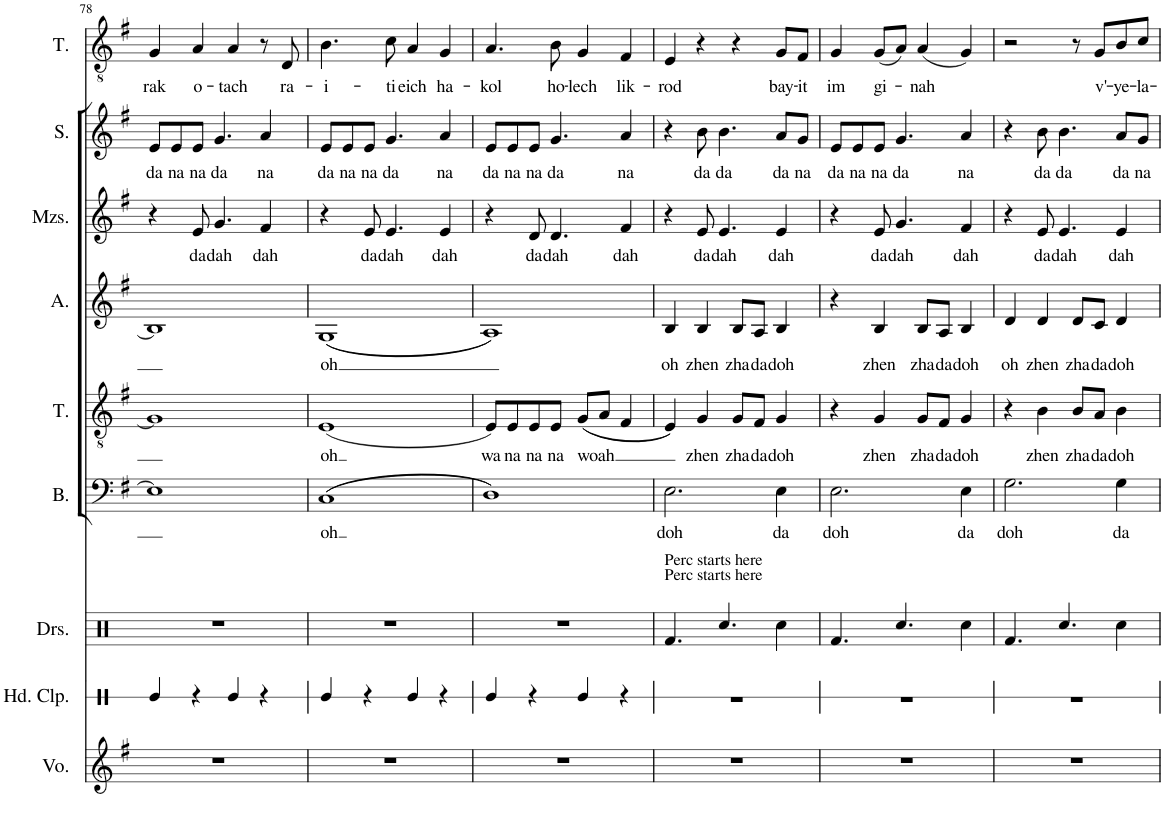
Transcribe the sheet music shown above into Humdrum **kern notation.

**kern	**kern	**kern	**kern	**text	**kern	**text	**kern	**text	**kern	**text	**kern	**text	**kern	**text
*part9	*part8	*part7	*part6	*part6	*part5	*part5	*part4	*part4	*part3	*part3	*part2	*part2	*part1	*part1
*staff9	*staff8	*staff7	*staff6	*staff6	*staff5	*staff5	*staff4	*staff4	*staff3	*staff3	*staff2	*staff2	*staff1	*staff1
*I"Voice	*I"Hand Clap	*I"Drumset	*I"Bass	*	*I"Tenor	*	*I"Alto	*	*I"Mezzo-soprano	*	*I"Soprano	*	*I"Tenor	*
*I'Vo.	*I'Hd. Clp.	*I'Drs.	*I'B.	*	*I'T.	*	*I'A.	*	*I'Mzs.	*	*I'S.	*	*I'T.	*
!!LO:PB:g=z
*clefG2	*clefX	*clefX	*clefF4	*	*clefGv2	*	*clefG2	*	*clefG2	*	*clefG2	*	*clefGv2	*
*k[f#]	*k[]	*k[]	*k[f#]	*	*k[f#]	*	*k[f#]	*	*k[f#]	*	*k[f#]	*	*k[f#]	*
*M4/4	*M4/4	*M4/4	*M4/4	*	*M4/4	*	*M4/4	*	*M4/4	*	*M4/4	*	*M4/4	*
*met(c)	*met(c)	*met(c)	*met(c)	*	*met(c)	*	*met(c)	*	*met(c)	*	*met(c)	*	*met(c)	*
=78	=78	=78	=78	=78	=78	=78	=78	=78	=78	=78	=78	=78	=78	=78
!	!	!	!	!	!	!	!	!	!	!	!	!LO:LY:b	!	!LO:LY:b
1r	4Re/	1r	1E]	.	1G]	.	1B]	.	4r	.	8e/L	da	4G/	rak
!	!	!	!	!	!	!	!	!	!	!	!	!LO:LY:b	!	!
.	.	.	.	.	.	.	.	.	.	.	8e/	na	.	.
!	!	!	!	!	!	!	!	!	!	!LO:LY:b	!	!LO:LY:b	!	!LO:LY:b
.	4r	.	.	.	.	.	.	.	8e/	da	8e/J	na	4A/	o-
!	!	!	!	!	!	!	!	!	!	!LO:LY:b	!	!LO:LY:b	!	!
.	.	.	.	.	.	.	.	.	4.g/	dah	4.g/	da	.	.
!	!	!	!	!	!	!	!	!	!	!	!	!	!	!LO:LY:b
.	4Re/	.	.	.	.	.	.	.	.	.	.	.	4A/	-tach
!	!	!	!	!	!	!	!	!	!	!LO:LY:b	!	!LO:LY:b	!	!
.	4r	.	.	.	.	.	.	.	4f#/	dah	4a/	na	8r	.
!	!	!	!	!	!	!	!	!	!	!	!	!	!	!LO:LY:b
.	.	.	.	.	.	.	.	.	.	.	.	.	8D/	ra-
=79	=79	=79	=79	=79	=79	=79	=79	=79	=79	=79	=79	=79	=79	=79
!	!	!	!	!LO:LY:b	!	!LO:LY:b	!	!LO:LY:b	!	!	!	!LO:LY:b	!	!LO:LY:b
1r	4Re/	1r	((1C	oh	(1E	oh	((1G	oh	4r	.	8e/L	da	4.B\	-i-
!	!	!	!	!	!	!	!	!	!	!	!	!LO:LY:b	!	!
.	.	.	.	.	.	.	.	.	.	.	8e/	na	.	.
!	!	!	!	!	!	!	!	!	!	!LO:LY:b	!	!LO:LY:b	!	!
.	4r	.	.	.	.	.	.	.	8e/	da	8e/J	na	.	.
!	!	!	!	!	!	!	!	!	!	!LO:LY:b	!	!LO:LY:b	!	!LO:LY:b
.	.	.	.	.	.	.	.	.	4.e/	dah	4.g/	da	8c\	-ti
!	!	!	!	!	!	!	!	!	!	!	!	!	!	!LO:LY:b
.	4Re/	.	.	.	.	.	.	.	.	.	.	.	4A/	eich
!	!	!	!	!	!	!	!	!	!	!LO:LY:b	!	!LO:LY:b	!	!LO:LY:b
.	4r	.	.	.	.	.	.	.	4e/	dah	4a/	na	4G/	ha-
=80	=80	=80	=80	=80	=80	=80	=80	=80	=80	=80	=80	=80	=80	=80
!	!	!	!	!	!	!LO:LY:b	!	!	!	!	!	!LO:LY:b	!	!LO:LY:b
1r	4Re/	1r	1D))	.	8E/L)	wa	1A))	.	4r	.	8e/L	da	4.A/	-kol
!	!	!	!	!	!	!LO:LY:b	!	!	!	!	!	!LO:LY:b	!	!
.	.	.	.	.	8E/	na	.	.	.	.	8e/	na	.	.
!	!	!	!	!	!	!LO:LY:b	!	!	!	!LO:LY:b	!	!LO:LY:b	!	!
.	4r	.	.	.	8E/	na	.	.	8d/	da	8e/J	na	.	.
!	!	!	!	!	!	!LO:LY:b	!	!	!	!LO:LY:b	!	!LO:LY:b	!	!LO:LY:b
.	.	.	.	.	8E/J	na	.	.	4.d/	dah	4.g/	da	8B\	ho-
!	!	!	!	!	!	!LO:LY:b	!	!	!	!	!	!	!	!LO:LY:b
.	4Re/	.	.	.	((8G/L	woah	.	.	.	.	.	.	4G/	-lech
.	.	.	.	.	8A/J	.	.	.	.	.	.	.	.	.
!	!	!	!	!	!	!	!	!	!	!LO:LY:b	!	!LO:LY:b	!	!LO:LY:b
.	4r	.	.	.	4F#/	.	.	.	4f#/	dah	4a/	na	4F#/	lik-
=81	=81	=81	=81	=81	=81	=81	=81	=81	=81	=81	=81	=81	=81	=81
!	!	!LO:TX:a:t=Perc starts here	!	!	!	!	!	!	!	!	!	!	!	!
!	!	!LO:TX:a:t=Perc starts here	!	!	!	!	!	!	!	!	!	!	!	!
!	!	!	!	!LO:LY:b	!	!	!	!LO:LY:b	!	!	!	!	!	!LO:LY:b
1r	1r	4.Rf/	2.E\	doh	4E/))	.	4B/	oh	4r	.	4r	.	4E/	-rod
!	!	!	!	!	!	!LO:LY:b	!	!LO:LY:b	!	!LO:LY:b	!	!LO:LY:b	!	!
.	.	.	.	.	4G/	zhen	4B/	zhen	8e/	da	8b\	da	4r	.
!	!	!	!	!	!	!	!	!	!	!LO:LY:b	!	!LO:LY:b	!	!
.	.	4.Rcc/	.	.	.	.	.	.	4.e/	dah	4.b\	da	.	.
!	!	!	!	!	!	!LO:LY:b	!	!LO:LY:b	!	!	!	!	!	!
.	.	.	.	.	8G/L	zha	8B/L	zha	.	.	.	.	4r	.
!	!	!	!	!	!	!LO:LY:b	!	!LO:LY:b	!	!	!	!	!	!
.	.	.	.	.	8F#/J	da	8A/J	da	.	.	.	.	.	.
!	!	!	!	!LO:LY:b	!	!LO:LY:b	!	!LO:LY:b	!	!LO:LY:b	!	!LO:LY:b	!	!LO:LY:b
.	.	4Rcc\	4E\	da	4G/	doh	4B/	doh	4e/	dah	8a/L	da	8G/L	-bay-
!	!	!	!	!	!	!	!	!	!	!	!	!LO:LY:b	!	!LO:LY:b
.	.	.	.	.	.	.	.	.	.	.	8g/J	na	8F#/J	-it
=82	=82	=82	=82	=82	=82	=82	=82	=82	=82	=82	=82	=82	=82	=82
!	!	!	!	!LO:LY:b	!	!	!	!	!	!	!	!LO:LY:b	!	!LO:LY:b
1r	1r	4.Rf/	2.E\	doh	4r	.	4r	.	4r	.	8e/L	da	4G/	im
!	!	!	!	!	!	!	!	!	!	!	!	!LO:LY:b	!	!
.	.	.	.	.	.	.	.	.	.	.	8e/	na	.	.
!	!	!	!	!	!	!LO:LY:b	!	!LO:LY:b	!	!LO:LY:b	!	!LO:LY:b	!	!LO:LY:b
.	.	.	.	.	4G/	zhen	4B/	zhen	8e/	da	8e/J	na	(8G/L	gi-
!	!	!	!	!	!	!	!	!	!	!LO:LY:b	!	!LO:LY:b	!	!
.	.	4.Rcc/	.	.	.	.	.	.	4.g/	dah	4.g/	da	8A/J)	.
!	!	!	!	!	!	!LO:LY:b	!	!LO:LY:b	!	!	!	!	!	!LO:LY:b
.	.	.	.	.	8G/L	zha	8B/L	zha	.	.	.	.	(4A/	-nah
!	!	!	!	!	!	!LO:LY:b	!	!LO:LY:b	!	!	!	!	!	!
.	.	.	.	.	8F#/J	da	8A/J	da	.	.	.	.	.	.
!	!	!	!	!LO:LY:b	!	!LO:LY:b	!	!LO:LY:b	!	!LO:LY:b	!	!LO:LY:b	!	!
.	.	4Rcc\	4E\	da	4G/	doh	4B/	doh	4f#/	dah	4a/	na	4G/)	.
=83	=83	=83	=83	=83	=83	=83	=83	=83	=83	=83	=83	=83	=83	=83
!	!	!	!	!LO:LY:b	!	!	!	!LO:LY:b	!	!	!	!	!	!
1r	1r	4.Rf/	2.G\	doh	4r	.	4d/	oh	4r	.	4r	.	2r	.
!	!	!	!	!	!	!LO:LY:b	!	!LO:LY:b	!	!LO:LY:b	!	!LO:LY:b	!	!
.	.	.	.	.	4B\	zhen	4d/	zhen	8e/	da	8b\	da	.	.
!	!	!	!	!	!	!	!	!	!	!LO:LY:b	!	!LO:LY:b	!	!
.	.	4.Rcc/	.	.	.	.	.	.	4.e/	dah	4.b\	da	.	.
!	!	!	!	!	!	!LO:LY:b	!	!LO:LY:b	!	!	!	!	!	!
.	.	.	.	.	8B/L	zha	8d/L	zha	.	.	.	.	8r	.
!	!	!	!	!	!	!LO:LY:b	!	!LO:LY:b	!	!	!	!	!	!LO:LY:b
.	.	.	.	.	8A/J	da	8c/J	da	.	.	.	.	8G/L	v'-
!	!	!	!	!LO:LY:b	!	!LO:LY:b	!	!LO:LY:b	!	!LO:LY:b	!	!LO:LY:b	!	!LO:LY:b
.	.	4Rcc\	4G\	da	4B\	doh	4d/	doh	4e/	dah	8a/L	da	8B/	-ye-
!	!	!	!	!	!	!	!	!	!	!	!	!LO:LY:b	!	!LO:LY:b
.	.	.	.	.	.	.	.	.	.	.	8g/J	na	8c/J	-la-
=	=	=	=	=	=	=	=	=	=	=	=	=	=	=
*-	*-	*-	*-	*-	*-	*-	*-	*-	*-	*-	*-	*-	*-	*-
